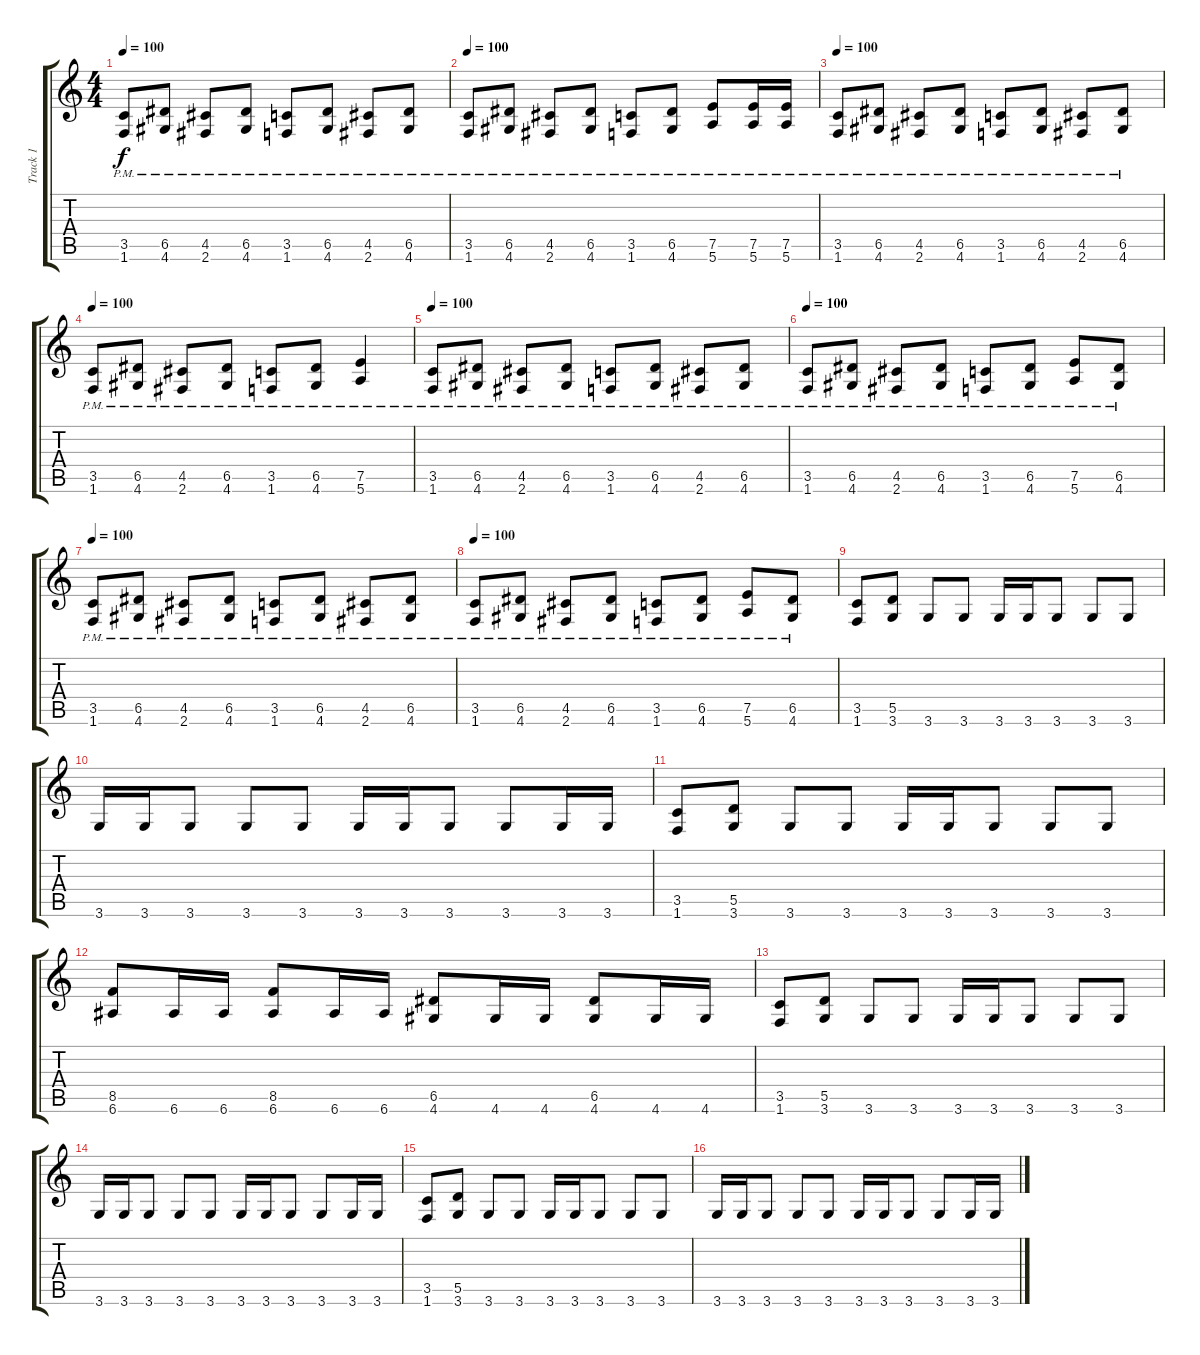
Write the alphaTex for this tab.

\track ("Track 1" "Track 1") {instrument distortionguitar}
\staff {score tabs}
\tuning (E4 B3 G3 D3 A2 E2) {hide}
\ts (4 4)
\tempo 100
\clef g2
\ks c
(3.5{pm} 1.6{pm}).8{dy f} (6.5{pm} 4.6{pm}).8 (4.5{pm} 2.6{pm}).8 (6.5{pm} 4.6{pm}).8 (3.5{pm} 1.6{pm}).8 (6.5{pm} 4.6{pm}).8 (4.5{pm} 2.6{pm}).8 (6.5{pm} 4.6{pm}).8 |
\tempo 100
(3.5{pm} 1.6{pm}).8 (6.5{pm} 4.6{pm}).8 (4.5{pm} 2.6{pm}).8 (6.5{pm} 4.6{pm}).8 (3.5{pm} 1.6{pm}).8 (6.5{pm} 4.6{pm}).8 (7.5{pm} 5.6{pm}).8 (7.5{pm} 5.6{pm}).16 (7.5{pm} 5.6{pm}).16 |
\tempo 100
(3.5{pm} 1.6{pm}).8 (6.5{pm} 4.6{pm}).8 (4.5{pm} 2.6{pm}).8 (6.5{pm} 4.6{pm}).8 (3.5{pm} 1.6{pm}).8 (6.5{pm} 4.6{pm}).8 (4.5{pm} 2.6{pm}).8 (6.5{pm} 4.6{pm}).8 |
\tempo 100
(3.5{pm} 1.6{pm}).8 (6.5{pm} 4.6{pm}).8 (4.5{pm} 2.6{pm}).8 (6.5{pm} 4.6{pm}).8 (3.5{pm} 1.6{pm}).8 (6.5{pm} 4.6{pm}).8 (7.5{pm} 5.6{pm}).4 |
\tempo 100
(3.5{pm} 1.6{pm}).8 (6.5{pm} 4.6{pm}).8 (4.5{pm} 2.6{pm}).8 (6.5{pm} 4.6{pm}).8 (3.5{pm} 1.6{pm}).8 (6.5{pm} 4.6{pm}).8 (4.5{pm} 2.6{pm}).8 (6.5{pm} 4.6{pm}).8 |
\tempo 100
(3.5{pm} 1.6{pm}).8 (6.5{pm} 4.6{pm}).8 (4.5{pm} 2.6{pm}).8 (6.5{pm} 4.6{pm}).8 (3.5{pm} 1.6{pm}).8 (6.5{pm} 4.6{pm}).8 (7.5{pm} 5.6{pm}).8 (6.5{pm} 4.6{pm}).8 |
\tempo 100
(3.5{pm} 1.6{pm}).8 (6.5{pm} 4.6{pm}).8 (4.5{pm} 2.6{pm}).8 (6.5{pm} 4.6{pm}).8 (3.5{pm} 1.6{pm}).8 (6.5{pm} 4.6{pm}).8 (4.5{pm} 2.6{pm}).8 (6.5{pm} 4.6{pm}).8 |
\tempo 100
(3.5{pm} 1.6{pm}).8 (6.5{pm} 4.6{pm}).8 (4.5{pm} 2.6{pm}).8 (6.5{pm} 4.6{pm}).8 (3.5{pm} 1.6{pm}).8 (6.5{pm} 4.6{pm}).8 (7.5{pm} 5.6{pm}).8 (6.5{pm} 4.6{pm}).8 |
(3.5 1.6).8 (5.5 3.6).8 3.6.8 3.6.8 3.6.16 3.6.16 3.6.8 3.6.8 3.6.8 |
3.6.16 3.6.16 3.6.8 3.6.8 3.6.8 3.6.16 3.6.16 3.6.8 3.6.8 3.6.16 3.6.16 |
(3.5 1.6).8 (5.5 3.6).8 3.6.8 3.6.8 3.6.16 3.6.16 3.6.8 3.6.8 3.6.8 |
(8.5 6.6).8 6.6.16 6.6.16 (8.5 6.6).8 6.6.16 6.6.16 (6.5 4.6).8 4.6.16 4.6.16 (6.5 4.6).8 4.6.16 4.6.16 |
(3.5 1.6).8 (5.5 3.6).8 3.6.8 3.6.8 3.6.16 3.6.16 3.6.8 3.6.8 3.6.8 |
3.6.16 3.6.16 3.6.8 3.6.8 3.6.8 3.6.16 3.6.16 3.6.8 3.6.8 3.6.16 3.6.16 |
(3.5 1.6).8 (5.5 3.6).8 3.6.8 3.6.8 3.6.16 3.6.16 3.6.8 3.6.8 3.6.8 |
3.6.16 3.6.16 3.6.8 3.6.8 3.6.8 3.6.16 3.6.16 3.6.8 3.6.8 3.6.16 3.6.16
